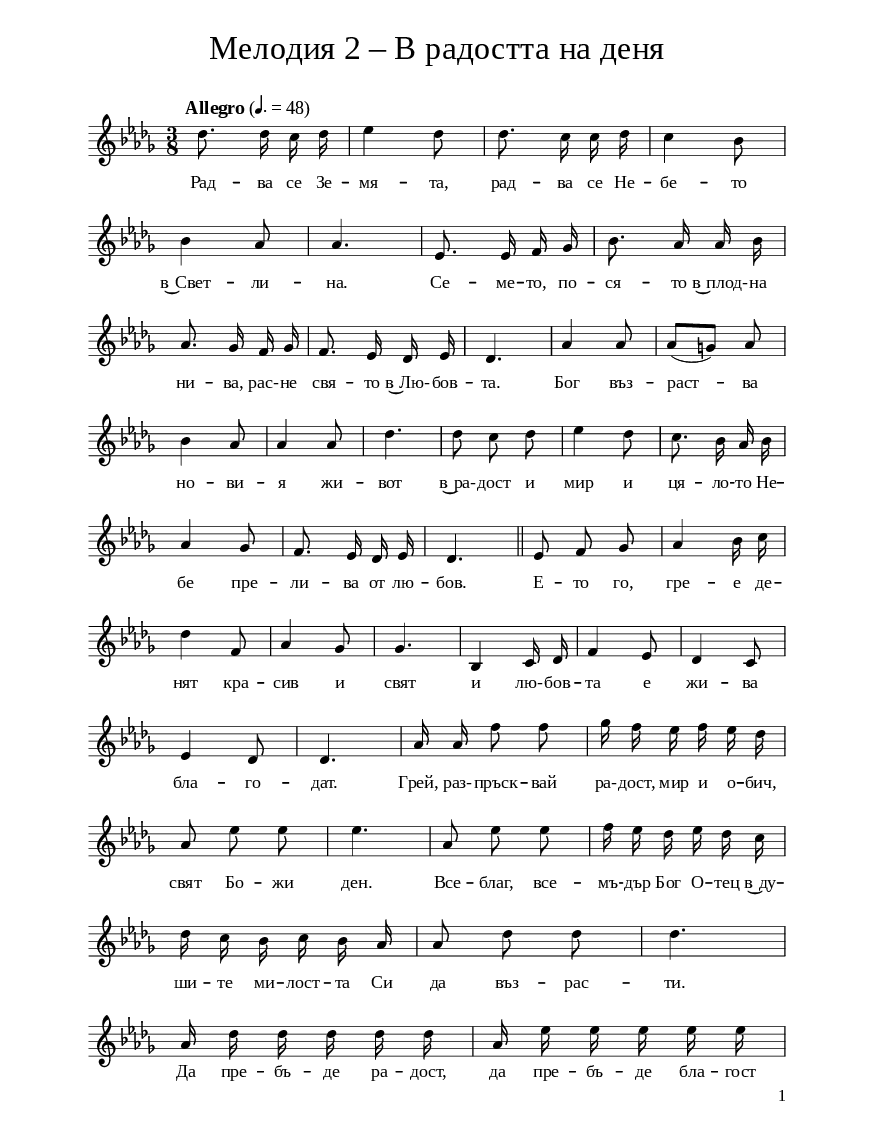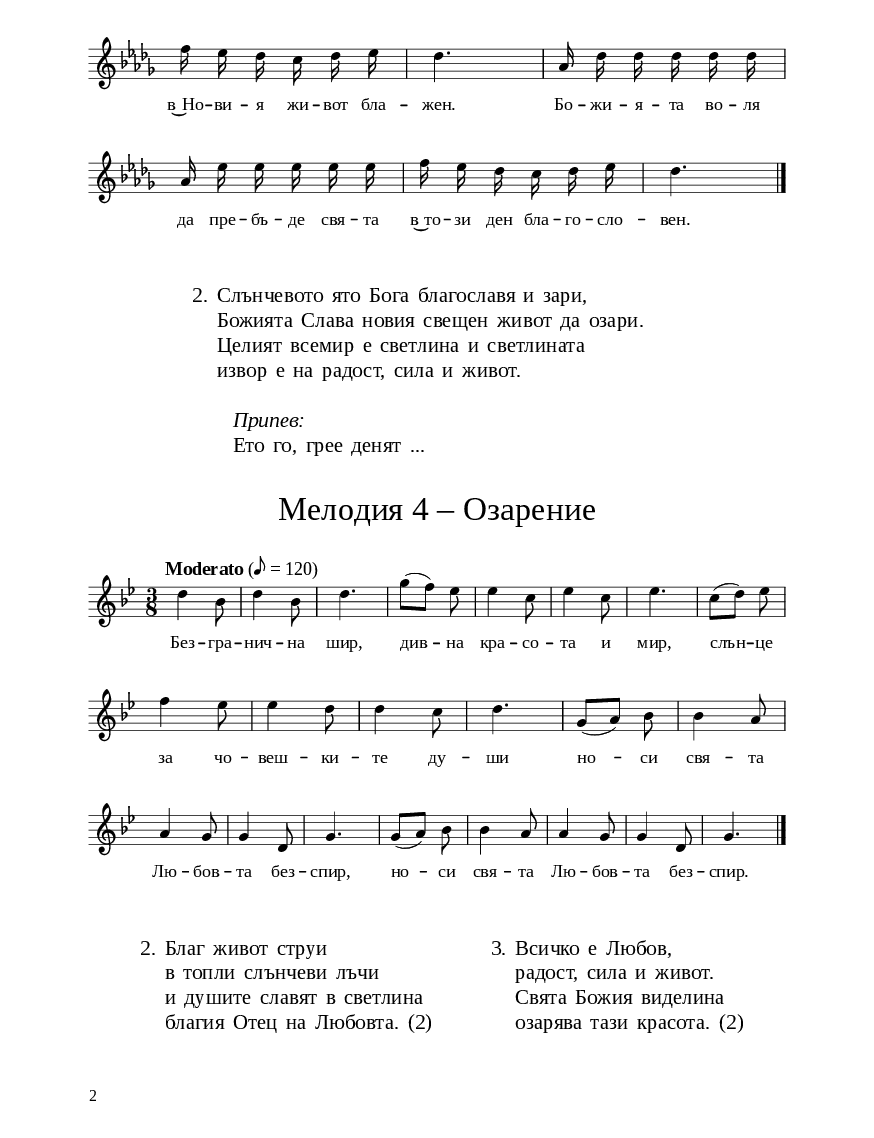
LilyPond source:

\version "2.24.2"

% include paper part and global functions
\include "include/globals.ily"

\bookpart {
  \label #'ref251_1
  \tocItem \markup "Мелодия 2 – В радостта на деня"
  \paper {
    print-all-headers = ##t
    print-page-number = ##t
    print-first-page-number = ##t

    % put page numbers on the bottom
    oddHeaderMarkup = \markup ""
    evenHeaderMarkup = \markup ""
    oddFooterMarkup = \markup
    \fill-line {
      ""
      \if \should-print-page-number \fromproperty #'page:page-number-string
    }
    evenFooterMarkup = \markup
    \fill-line {
      \if \should-print-page-number \fromproperty #'page:page-number-string
      ""
    }

    left-margin = 1.5\cm
    right-margin = 1.5\cm
    top-margin = 1.6\cm
    bottom-margin = 1.2\cm
    ragged-bottom = ##t % do not spread the staves to fill the whole vertical space

    % change distance between staves
    system-system-spacing =
    #'((basic-distance . 11)
       (minimum-distance . 6)
       (padding . 1)
       (stretchability . 12))
  }
  \score {
    \include "include/score-layout.ily"

    \new Voice \absolute {
      \clef treble
      \key des \major
      \time 3/8
      \tempoFunc "Allegro" 4. "48"
      \autoBeamOff
      des''8. des''16 c''16 des''16
      | % 2
      es''4 des''8 | % 3
      des''8. c''16 c''16 des''16
      | % 4
      c''4 bes'8 \break | % 5
      bes'4  as'8 | % 6
      as'4. | % 7
      es'8.  es'16  f'16  ges'16  | % 8
      bes'8.  as'16  as'16 bes'16 \break | % 9
      as'8.  ges'16  f'16  ges'16 |
      f'8.  es'16  des'16  es'16 | % 11
      des'4. | % 12
      as'4  as'8   | % 13
      as'8 [(  g'8 )]  as'8 \break| % 14
      bes'4  as'8  | % 15
      as'4  as'8 | % 16
      des''4.  | % 17
      des''8 c''8 des''8 | % 18
      es''4 des''8 | % 19
      c''8. bes'16  as'16 bes'16 \break |

      as'4  ges'8  | % 21
      f'8.  es'16  des'16  es'16 | % 22
      des'4. \bar "||"
      es'8  f'8  ges'8 | % 24
      as'4 bes'16 c''16 \break | % 25
      des''4  f'8 | % 26
      as'4  ges'8 | % 27
      ges'4. | % 28
      bes4  c'16  des'16   | % 29
      f'4  es'8  |
      des'4  c'8  \break | % 31
      es'4  des'8 | % 32
      des'4. | % 33
      as'16  as'16 f''8 f''8 | % 34
      ges''16 f''16 es''16 f''16
      es''16 des''16 \break  | % 35
      as'8 es''8 es''8 | % 36
      es''4.  | % 37
      as'8 es''8 es''8   | % 38
      f''16 es''16 des''16 es''16
      des''16 c''16 \break| % 39
      des''16 c''16 bes'16 c''16
      bes'16  as'16 |
      as'8 des''8 des''8 | % 41
      des''4. \break | % 42
      as'16 des''16 des''16 des''16
      des''16 des''16  | % 43
      as'16 es''16 es''16 es''16
      es''16 es''16 \break | % 44
      f''16 es''16 des''16 c''16
      des''16 es''16 | % 45
      des''4. | % 46
      as'16 des''16 des''16 des''16
      des''16 des''16 \break | % 47
      as'16 es''16 es''16 es''16
      es''16 es''16 | % 48
      f''16 es''16 des''16 c''16
      des''16 es''16 | % 49
      des''4. \bar "|."
    }

    \addlyrics {
      Рад -- ва се Зе -- мя -- та, рад --
      ва се Не -- бе -- то в~Свет -- ли
      -- на. Се -- ме -- то, по -- ся -- то
      "в~плод-" -- на ни -- ва, "рас-" -- не
      свя -- то "в~Лю-" -- бов -- та. Бог
      въз -- раст -- ва но -- ви -- я
      жи -- вот "в~ра-" -- дост и мир и
      ця -- ло -- то Не -- бе пре -- ли --
      ва от лю -- бов. Е -- то го, гре --
      е де -- нят кра -- сив и свят и
      "лю-" -- бов -- та е жи -- ва бла --
      го -- дат. Грей, "раз-" -- "пръск" -- вай
      "ра-" -- дост, мир и о -- бич, свят
      Бо -- жи ден. Все -- благ, все --
      мъ -- дър Бог О -- тец в~ду -- ши
      -- те ми -- лост -- та Си да въз --
      рас -- ти. Да пре -- бъ -- де ра --
      дост, да пре -- бъ -- де бла --
      гост в~Но -- ви -- я жи -- вот бла
      -- жен. Бо -- жи -- я -- та во -- ля
      да пре -- бъ -- де свя -- та в~то
      -- зи ден бла -- го -- сло -- вен.}

      \header {
        title = \titleFunc "Мелодия 2 – В радостта на деня" " Melodija 2 – V radostta na denja"
      }

      \midi{}

    } % score

    \markup \fontsize #bgCoupletFontSize {
      \hspace #10
      \override #`(baseline-skip . ,bgCoupletBaselineSkip)
      \column {
        \line {  2. Слънчевото ято Бога благославя и зари,}

        \line {   "   " Божията Слава новия свещен живот да озари.}

        \line {   "   " Целият всемир е светлина и светлината}

        \line {   "   " извор е на радост, сила и живот.}
        \line {   "   " }
        \line \italic {   "      " Припев:}
        \line {   "      " Ето го, грее денят ...}


      }

    } % markup
    \markup \empty-two

    \label #'ref251_2
    \tocItem \markup "Мелодия 4 – Озарение"
    \score {
      \include "include/score-layout.ily"

      \new Voice \absolute {
        \clef treble
        \key g \minor
        \time 3/8
        \tempoFunc "Moderato" 8 "120"
        \autoBeamOff
        d''4 bes'8 | % 2
        d''4 bes'8 | % 3
        d''4. | % 4
        g''8 ( [ f''8 ) ] es''8 | % 5
        es''4 c''8 | % 6
        es''4 c''8 | % 7
        es''4. | % 8
        c''8 ( [ d''8 ) ] es''8 \break | % 9
        f''4 es''8 |
        es''4 d''8 | % 11
        d''4 c''8 | % 12
        d''4. | % 13
        g'8 ( [  a'8 ) ] bes'8 | % 14
        bes'4  a'8 \break | % 15
        a'4  g'8 | % 16
        g'4  d'8 | % 17
        g'4. | % 18
        g'8 ( [  a'8 ) ] bes'8 | % 19
        bes'4  a'8 |
        a'4  g'8 | % 21
        g'4  d'8 | % 22
        g'4. \bar "|."
      }

      \addlyrics {
        Без -- гра -- нич -- на шир, див
        -- на кра -- со -- та и мир,
        слън -- це за чо -- веш -- ки --
        те ду -- ши но -- си свя -- та
        Лю -- бов -- та без -- спир, но --
        си свя -- та Лю -- бов -- та без --
        спир.}

        \header {
          title = \titleFunc "Мелодия 4 – Озарение" "Melodija – Ozarenie"
        }

        \midi{}

      } % score





      \markup \fontsize #bgCoupletFontSize {
        \hspace #5
        \override #`(baseline-skip . ,bgCoupletBaselineSkip)
        \column {
          \line {   2.  Благ живот струи }
          \line {   "   " в топли слънчеви лъчи }
          \line {   "   " и душите славят в светлина }
          \line {   "   " благия Отец на Любовта. (2) }

        }

        \hspace #5
        \override #`(baseline-skip . ,bgCoupletBaselineSkip)
        \column {

          \line {   3. Всичко е Любов, }
          \line {   "   " радост, сила и живот. }
          \line {   "   " Свята Божия виделина }
          \line {   "   " озарява тази красота. (2)}

        }

      }

    } % bookpart

    % Più mosso
    %